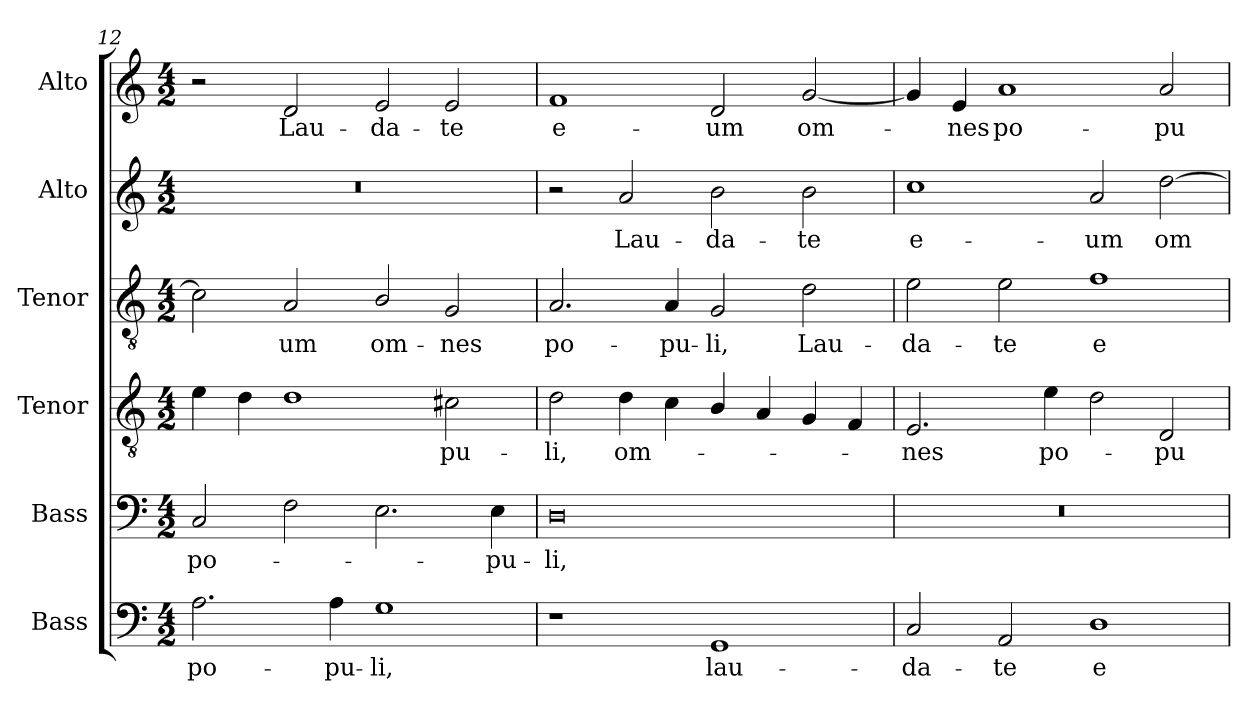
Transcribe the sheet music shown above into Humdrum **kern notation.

**kern	**text	**kern	**text	**kern	**text	**kern	**text	**kern	**text	**kern	**text
*part6	*part6	*part5	*part5	*part4	*part4	*part3	*part3	*part2	*part2	*part1	*part1
*staff6	*staff6	*staff5	*staff5	*staff4	*staff4	*staff3	*staff3	*staff2	*staff2	*staff1	*staff1
*I"Bass	*	*I"Bass	*	*I"Tenor	*	*I"Tenor	*	*I"Alto	*	*I"Alto	*
*I'B.	*	*I'B.	*	*I'T.	*	*I'T.	*	*I'A.	*	*I'A.	*
*clefF4	*	*clefF4	*	*clefGv2	*	*clefGv2	*	*clefG2	*	*clefG2	*
*	*	*	*	*ITrd7c12	*	*ITrd7c12	*	*	*	*	*
*k[]	*	*k[]	*	*k[]	*	*k[]	*	*k[]	*	*k[]	*
*C:	*	*C:	*	*C:	*	*C:	*	*C:	*	*C:	*
*M4/2	*	*M4/2	*	*M4/2	*	*M4/2	*	*M4/2	*	*M4/2	*
=12	=12	=12	=12	=12	=12	=12	=12	=12	=12	=12	=12
!	!LO:LY:b:color=#000000	!	!	!	!	!	!	!	!	!	!
!	!	!	!LO:LY:b:color=#000000	!	!	!	!	!LO:N:vis=1	!	!	!
2.Ai\	po-	2Ci/	po-	4Ei\	.	2Ci\]	.	0r	.	2r	.
.	.	.	.	4Di\	.	.	.	.	.	.	.
!	!	!	!	!	!	!	!LO:LY:b:color=#000000	!	!	!	!
!	!	!	!	!	!	!	!	!	!	!	!LO:LY:b:color=#000000
.	.	2Fi\	.	1Di	.	2AAi/	-um	.	.	2di/	Lau-
!	!LO:LY:b:color=#000000	!	!	!	!	!	!	!	!	!	!
4Ai\	-pu-	.	.	.	.	.	.	.	.	.	.
!	!LO:LY:b:color=#000000	!	!	!	!	!	!	!	!	!	!
!	!	!	!	!	!	!	!LO:LY:b:color=#000000	!	!	!	!
!	!	!	!	!	!	!	!	!	!	!	!LO:LY:b:color=#000000
1Gi	-li,	2.Ei\	.	.	.	2BBi/	om-	.	.	2ei/	-da-
!	!	!	!	!	!LO:LY:b:color=#000000	!	!	!	!	!	!
!	!	!	!	!	!	!	!LO:LY:b:color=#000000	!	!	!	!
!	!	!	!	!	!	!	!	!	!	!	!LO:LY:b:color=#000000
.	.	.	.	2C#Xi\	-pu-	2GGi/	-nes	.	.	2ei/	-te
!	!	!	!LO:LY:b:color=#000000	!	!	!	!	!	!	!	!
.	.	4Ei\	-pu-	.	.	.	.	.	.	.	.
=13	=13	=13	=13	=13	=13	=13	=13	=13	=13	=13	=13
!	!	!	!LO:LY:b:color=#000000	!	!	!	!	!	!	!	!
!	!	!	!	!	!LO:LY:b:color=#000000	!	!	!	!	!	!
!	!	!	!	!	!	!	!LO:LY:b:color=#000000	!	!	!	!
!	!	!	!	!	!	!	!	!	!	!	!LO:LY:b:color=#000000
1r	.	0Di	-li,	2Di\	-li,	2.AAi/	po-	2r	.	1fi	e-
!	!	!	!	!	!LO:LY:b:color=#000000	!	!	!	!	!	!
!	!	!	!	!	!	!	!	!	!LO:LY:b:color=#000000	!	!
.	.	.	.	4Di\	om-	.	.	2ai/	Lau-	.	.
!	!	!	!	!	!	!	!LO:LY:b:color=#000000	!	!	!	!
.	.	.	.	4Ci\	.	4AAi/	-pu-	.	.	.	.
!	!LO:LY:b:color=#000000	!	!	!	!	!	!	!	!	!	!
!	!	!	!	!	!	!	!LO:LY:b:color=#000000	!	!	!	!
!	!	!	!	!	!	!	!	!	!LO:LY:b:color=#000000	!	!
!	!	!	!	!	!	!	!	!	!	!	!LO:LY:b:color=#000000
1GGi	lau-	.	.	4BBi/	.	2GGi/	-li,	2bi\	-da-	2di/	-um
.	.	.	.	4AAi/	.	.	.	.	.	.	.
!	!	!	!	!	!	!	!LO:LY:b:color=#000000	!	!	!	!
!	!	!	!	!	!	!	!	!	!LO:LY:b:color=#000000	!	!
!	!	!	!	!	!	!	!	!	!	!	!LO:LY:b:color=#000000
.	.	.	.	4GGi/	.	2Di\	Lau-	2bi\	-te	[2gi/	om-
.	.	.	.	4FFi/	.	.	.	.	.	.	.
!!LO:LB:g=z
=14	=14	=14	=14	=14	=14	=14	=14	=14	=14	=14	=14
!	!LO:LY:b:color=#000000	!LO:N:vis=1	!	!	!	!	!	!	!	!	!
!	!	!	!	!	!LO:LY:b:color=#000000	!	!	!	!	!	!
!	!	!	!	!	!	!	!LO:LY:b:color=#000000	!	!	!	!
!	!	!	!	!	!	!	!	!	!LO:LY:b:color=#000000	!	!
2Ci/	-da-	0r	.	2.EEi/	-nes	2Ei\	-da-	1cci	e-	4gi/]	.
!	!	!	!	!	!	!	!	!	!	!	!LO:LY:b:color=#000000
.	.	.	.	.	.	.	.	.	.	4ei/	-nes
!	!LO:LY:b:color=#000000	!	!	!	!	!	!	!	!	!	!
!	!	!	!	!	!	!	!LO:LY:b:color=#000000	!	!	!	!
!	!	!	!	!	!	!	!	!	!	!	!LO:LY:b:color=#000000
2AAi/	-te	.	.	.	.	2Ei\	-te	.	.	1ai	po-
!	!	!	!	!	!LO:LY:b:color=#000000	!	!	!	!	!	!
.	.	.	.	4Ei\	po-	.	.	.	.	.	.
!	!LO:LY:b:color=#000000	!	!	!	!	!	!	!	!	!	!
!	!	!	!	!	!	!	!LO:LY:b:color=#000000	!	!	!	!
!	!	!	!	!	!	!	!	!	!LO:LY:b:color=#000000	!	!
1Di	e-	.	.	2Di\	.	1Fi	e-	2ai/	-um	.	.
!	!	!	!	!	!LO:LY:b:color=#000000	!	!	!	!	!	!
!	!	!	!	!	!	!	!	!	!LO:LY:b:color=#000000	!	!
!	!	!	!	!	!	!	!	!	!	!	!LO:LY:b:color=#000000
.	.	.	.	2DDi/	-pu-	.	.	[2ddi\	om-	2ai/	-pu-
=	=	=	=	=	=	=	=	=	=	=	=
*-	*-	*-	*-	*-	*-	*-	*-	*-	*-	*-	*-
